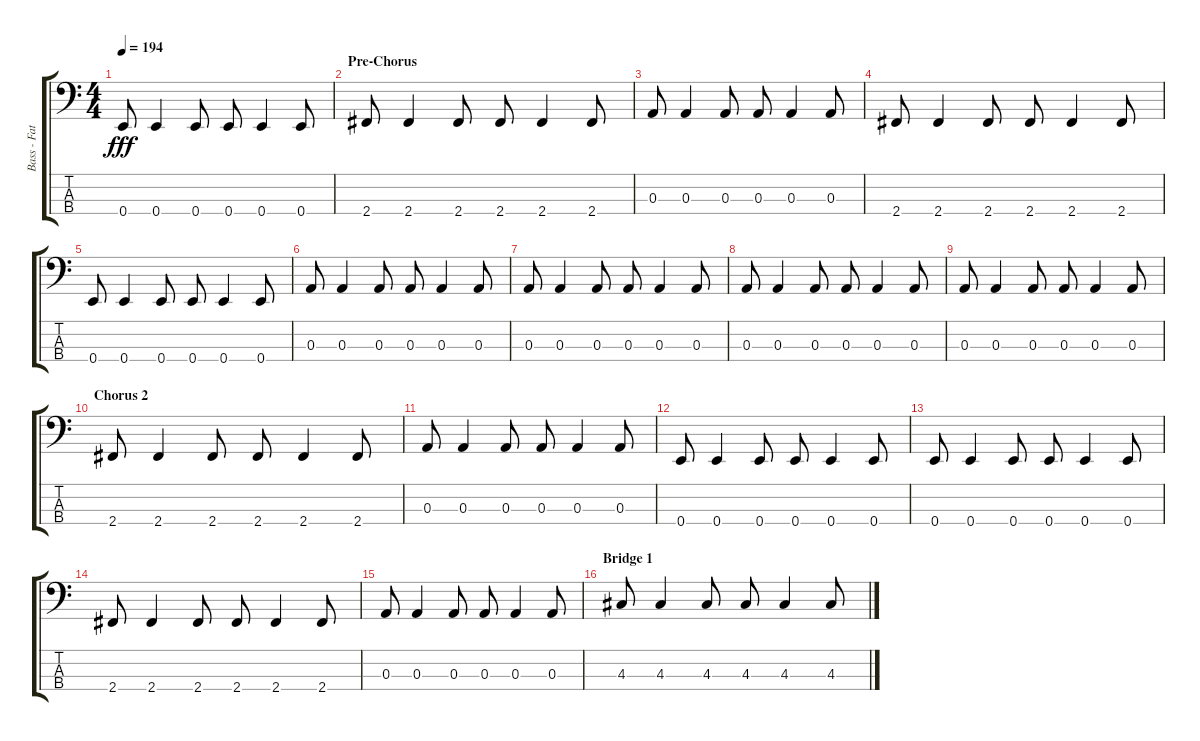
\track ("Bass - Fat Mike" "Bass - Fat") {instrument electricbassfinger}
\staff {score tabs}
\tuning (G2 D2 A1 E1) {hide}
\ts (4 4)
\tempo 194
\clef f4
\ks c
0.4.8{dy fff} 0.4.4 0.4.8 0.4.8 0.4.4 0.4.8 |
\section ("" "Pre-Chorus")
2.4.8 2.4.4 2.4.8 2.4.8 2.4.4 2.4.8 |
0.3.8 0.3.4 0.3.8 0.3.8 0.3.4 0.3.8 |
2.4.8 2.4.4 2.4.8 2.4.8 2.4.4 2.4.8 |
0.4.8 0.4.4 0.4.8 0.4.8 0.4.4 0.4.8 |
0.3.8 0.3.4 0.3.8 0.3.8 0.3.4 0.3.8 |
0.3.8 0.3.4 0.3.8 0.3.8 0.3.4 0.3.8 |
0.3.8 0.3.4 0.3.8 0.3.8 0.3.4 0.3.8 |
0.3.8 0.3.4 0.3.8 0.3.8 0.3.4 0.3.8 |
\section ("" "Chorus 2")
2.4.8 2.4.4 2.4.8 2.4.8 2.4.4 2.4.8 |
0.3.8 0.3.4 0.3.8 0.3.8 0.3.4 0.3.8 |
0.4.8 0.4.4 0.4.8 0.4.8 0.4.4 0.4.8 |
0.4.8 0.4.4 0.4.8 0.4.8 0.4.4 0.4.8 |
2.4.8 2.4.4 2.4.8 2.4.8 2.4.4 2.4.8 |
0.3.8 0.3.4 0.3.8 0.3.8 0.3.4 0.3.8 |
\section ("" "Bridge 1")
4.3.8 4.3.4 4.3.8 4.3.8 4.3.4 4.3.8
